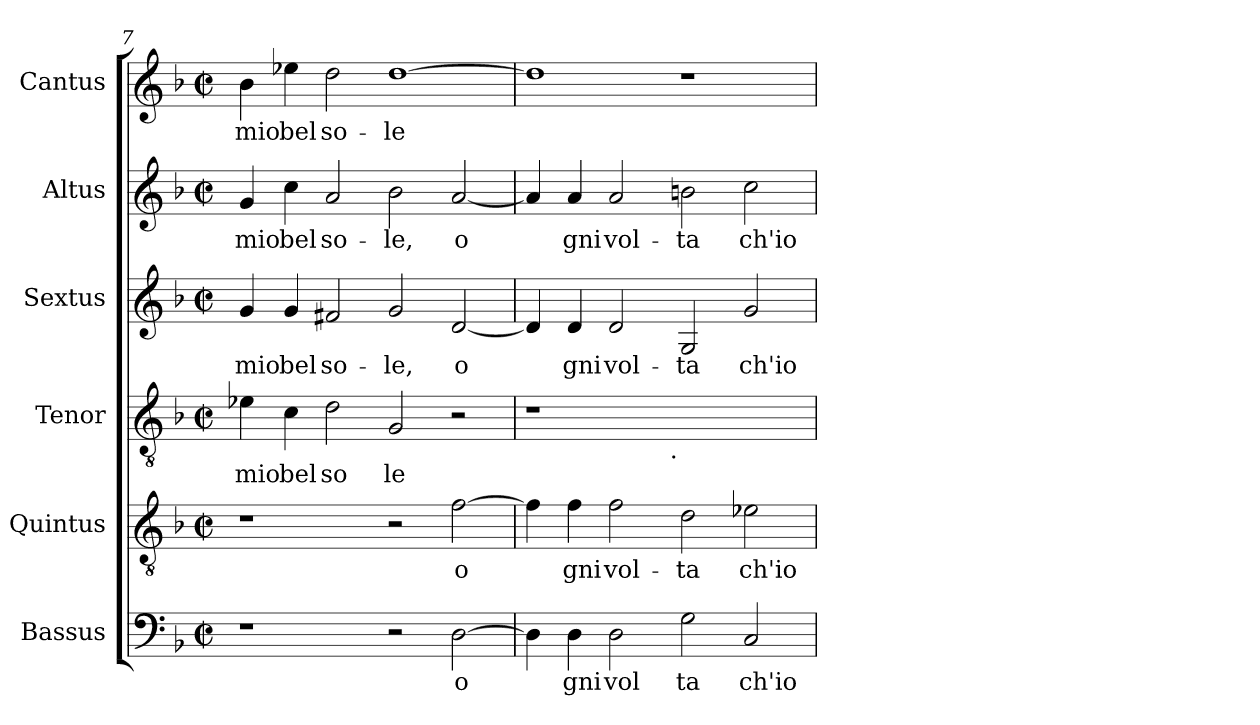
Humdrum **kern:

**kern	**text	**kern	**text	**kern	**text	**kern	**text	**kern	**text	**kern	**text
*part6	*part6	*part5	*part5	*part4	*part4	*part3	*part3	*part2	*part2	*part1	*part1
*staff6	*staff6	*staff5	*staff5	*staff4	*staff4	*staff3	*staff3	*staff2	*staff2	*staff1	*staff1
*I"Bassus	*	*I"Quintus	*	*I"Tenor	*	*I"Sextus	*	*I"Altus	*	*I"Cantus	*
*clefF4	*	*clefGv2	*	*clefGv2	*	*clefG2	*	*clefG2	*	*clefG2	*
*k[b-]	*	*k[b-]	*	*k[b-]	*	*k[b-]	*	*k[b-]	*	*k[b-]	*
*F:	*	*F:	*	*F:	*	*F:	*	*F:	*	*F:	*
*M2/2	*	*M2/2	*	*M2/2	*	*M2/2	*	*M2/2	*	*M2/2	*
*met(c|)	*	*met(c|)	*	*met(c|)	*	*met(c|)	*	*met(c|)	*	*met(c|)	*
=7	=7	=7	=7	=7	=7	=7	=7	=7	=7	=7	=7
!	!	!	!	!	!LO:LY:b:cj	!	!LO:LY:b:cj	!	!LO:LY:b:cj	!	!LO:LY:b:cj
1r	.	1r	.	4e-X\	mio	4g/	mio	4g/	mio	4b-\	mio
!	!	!	!	!	!LO:LY:b:cj	!	!LO:LY:b:cj	!	!LO:LY:b:cj	!	!LO:LY:b:cj
.	.	.	.	4c\	bel	4g/	bel	4cc\	bel	4ee-X\	bel
!	!	!	!	!	!LO:LY:b:cj	!	!LO:LY:b:cj	!	!LO:LY:b:cj	!	!LO:LY:b:cj
.	.	.	.	2d\	so	2f#X/	so-	2a/	so-	2dd\	so-
!	!	!	!	!	!LO:LY:b:cj	!	!LO:LY:b:cj	!	!LO:LY:b:cj	!	!LO:LY:b:cj
2r	.	2r	.	2G/	le	2g/	-le,	2b-\	-le,	[>1dd	-le
!	!LO:LY:b:cj	!	!LO:LY:b:cj	!	!	!	!LO:LY:b:cj	!	!LO:LY:b:cj	!	!
[>2D\	o	[>2f\	o-	2r	.	[<2d/	o-	[<2a/	o-	.	.
=8	=8	=8	=8	=8	=8	=8	=8	=8	=8	=8	=8
!	!LO:LY:b:cj	!	!LO:LY:b:cj	!	!	!	!LO:LY:b:cj	!	!LO:LY:b:cj	!	!LO:LY:b:cj
*	*	*	*	*^	*	*	*	*	*	*	*
4D\]	.	4f\]	--	1r	2ryy	.	4d/]	--	4a/]	--	1dd]	.
!	!LO:LY:b:cj	!	!LO:LY:b:cj	!	!	!	!	!LO:LY:b:cj	!	!LO:LY:b:cj	!	!
4D\	gni	4f\	-gni	.	.	.	4d/	-gni	4a/	-gni	.	.
!	!LO:LY:b:cj	!	!LO:LY:b:cj	!	!	!	!	!LO:LY:b:cj	!	!LO:LY:b:cj	!	!
2D\	vol	2f\	vol-	.	4...ryy	.	2d/	vol-	2a/	vol-	.	.
!	!	!	!	!	!LO:TX:b:t=.	!	!	!	!	!	!	!
.	.	.	.	.	1ryy	.	.	.	.	.	.	.
!	!LO:LY:b:cj	!	!LO:LY:b:cj	!	!	!	!	!LO:LY:b:cj	!	!LO:LY:b:cj	!	!
2G\	ta	2d\	-ta	1ryy	.	.	2G/	-ta	2bn\	-ta	1r	.
!	!LO:LY:b:cj	!	!LO:LY:b:cj	!	!	!	!	!LO:LY:b:cj	!	!LO:LY:b:cj	!	!
2C/	ch'io	2e-X\	ch'io	.	.	.	2g/	ch'io	2cc\	ch'io	.	.
.	.	.	.	.	32ryy	.	.	.	.	.	.	.
*	*	*	*	*v	*v	*	*	*	*	*	*	*
=	=	=	=	=	=	=	=	=	=	=	=
*-	*-	*-	*-	*-	*-	*-	*-	*-	*-	*-	*-
